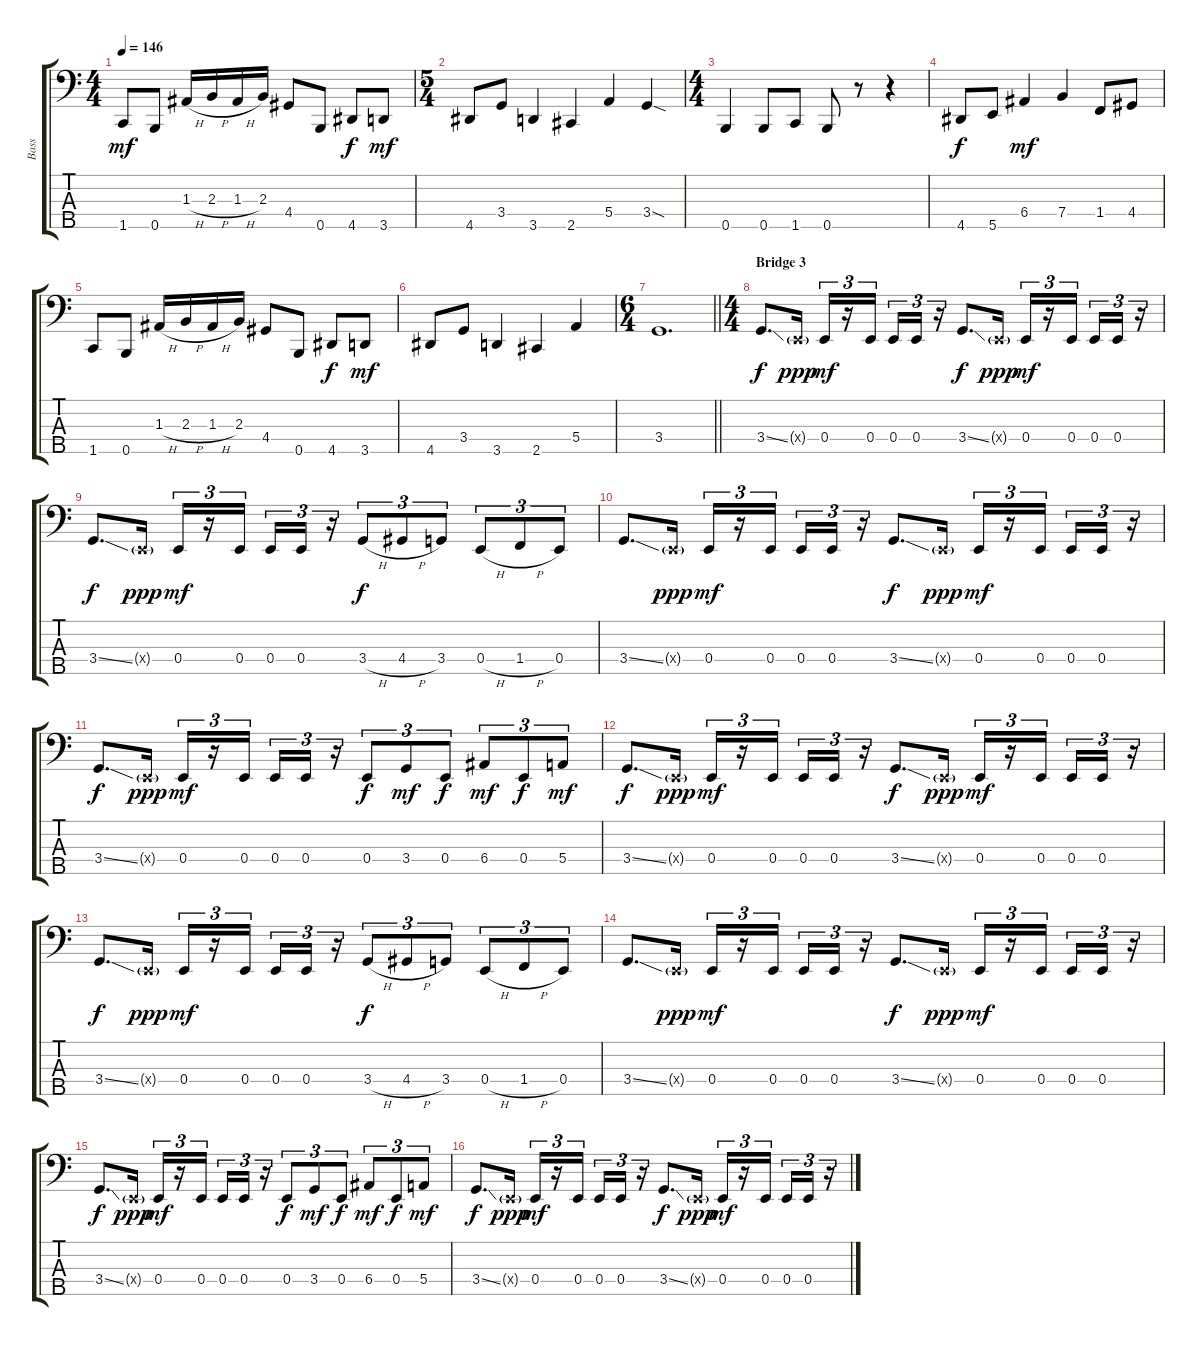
\track ("Bass" "Bass") {instrument electricbassfinger}
\staff {score tabs}
\tuning (G2 D2 A1 E1 B0) {hide}
\ts (4 4)
\tempo 146
\clef f4
\ks c
1.5.8{dy mf} 0.5.8 1.3{h}.16 2.3{h}.16 1.3{h}.16 2.3.16 4.4.8 0.5.8 4.5.8{dy f} 3.5.8{dy mf} |
\ts (5 4)
4.5.8 3.4.8 3.5.4 2.5.4 5.4.4 3.4{sod}.4 |
\ts (4 4)
0.5.4 0.5.8 1.5.8 0.5.8 r.8 r.4 |
4.5.8{dy f} 5.5.8 6.4.4{dy mf} 7.4.4 1.4.8 4.4.8 |
1.5.8 0.5.8 1.3{h}.16 2.3{h}.16 1.3{h}.16 2.3.16 4.4.8 0.5.8 4.5.8{dy f} 3.5.8{dy mf} |
4.5.8 3.4.8 3.5.4 2.5.4 5.4.4 |
\ts (6 4)
\barLineRight lightlight
3.4.1{d} |
\ts (4 4)
\section ("" "Bridge 3")
3.4{ss}.8{d dy f} 0.4{g x}.16{dy ppp} 0.4.16{tu (3 2) dy mf} r.16{tu (3 2)} 0.4.16{tu (3 2) beam splitsecondary} 0.4.16{tu (3 2)} 0.4.16{tu (3 2)} r.16{tu (3 2)} 3.4{ss}.8{d dy f} 0.4{g x}.16{dy ppp} 0.4.16{tu (3 2) dy mf} r.16{tu (3 2)} 0.4.16{tu (3 2) beam splitsecondary} 0.4.16{tu (3 2)} 0.4.16{tu (3 2)} r.16{tu (3 2)} |
3.4{ss}.8{d dy f} 0.4{g x}.16{dy ppp} 0.4.16{tu (3 2) dy mf} r.16{tu (3 2)} 0.4.16{tu (3 2) beam splitsecondary} 0.4.16{tu (3 2)} 0.4.16{tu (3 2)} r.16{tu (3 2)} 3.4{h}.8{tu (3 2) dy f} 4.4{h}.8{tu (3 2)} 3.4.8{tu (3 2)} 0.4{h}.8{tu (3 2)} 1.4{h}.8{tu (3 2)} 0.4.8{tu (3 2)} |
3.4{ss}.8{d} 0.4{g x}.16{dy ppp} 0.4.16{tu (3 2) dy mf} r.16{tu (3 2)} 0.4.16{tu (3 2) beam splitsecondary} 0.4.16{tu (3 2)} 0.4.16{tu (3 2)} r.16{tu (3 2)} 3.4{ss}.8{d dy f} 0.4{g x}.16{dy ppp} 0.4.16{tu (3 2) dy mf} r.16{tu (3 2)} 0.4.16{tu (3 2) beam splitsecondary} 0.4.16{tu (3 2)} 0.4.16{tu (3 2)} r.16{tu (3 2)} |
3.4{ss}.8{d dy f} 0.4{g x}.16{dy ppp} 0.4.16{tu (3 2) dy mf} r.16{tu (3 2)} 0.4.16{tu (3 2) beam splitsecondary} 0.4.16{tu (3 2)} 0.4.16{tu (3 2)} r.16{tu (3 2)} 0.4.8{tu (3 2) dy f} 3.4.8{tu (3 2) dy mf} 0.4.8{tu (3 2) dy f} 6.4.8{tu (3 2) dy mf} 0.4.8{tu (3 2) dy f} 5.4.8{tu (3 2) dy mf} |
3.4{ss}.8{d dy f} 0.4{g x}.16{dy ppp} 0.4.16{tu (3 2) dy mf} r.16{tu (3 2)} 0.4.16{tu (3 2) beam splitsecondary} 0.4.16{tu (3 2)} 0.4.16{tu (3 2)} r.16{tu (3 2)} 3.4{ss}.8{d dy f} 0.4{g x}.16{dy ppp} 0.4.16{tu (3 2) dy mf} r.16{tu (3 2)} 0.4.16{tu (3 2) beam splitsecondary} 0.4.16{tu (3 2)} 0.4.16{tu (3 2)} r.16{tu (3 2)} |
3.4{ss}.8{d dy f} 0.4{g x}.16{dy ppp} 0.4.16{tu (3 2) dy mf} r.16{tu (3 2)} 0.4.16{tu (3 2) beam splitsecondary} 0.4.16{tu (3 2)} 0.4.16{tu (3 2)} r.16{tu (3 2)} 3.4{h}.8{tu (3 2) dy f} 4.4{h}.8{tu (3 2)} 3.4.8{tu (3 2)} 0.4{h}.8{tu (3 2)} 1.4{h}.8{tu (3 2)} 0.4.8{tu (3 2)} |
3.4{ss}.8{d} 0.4{g x}.16{dy ppp} 0.4.16{tu (3 2) dy mf} r.16{tu (3 2)} 0.4.16{tu (3 2) beam splitsecondary} 0.4.16{tu (3 2)} 0.4.16{tu (3 2)} r.16{tu (3 2)} 3.4{ss}.8{d dy f} 0.4{g x}.16{dy ppp} 0.4.16{tu (3 2) dy mf} r.16{tu (3 2)} 0.4.16{tu (3 2) beam splitsecondary} 0.4.16{tu (3 2)} 0.4.16{tu (3 2)} r.16{tu (3 2)} |
3.4{ss}.8{d dy f} 0.4{g x}.16{dy ppp} 0.4.16{tu (3 2) dy mf} r.16{tu (3 2)} 0.4.16{tu (3 2) beam splitsecondary} 0.4.16{tu (3 2)} 0.4.16{tu (3 2)} r.16{tu (3 2)} 0.4.8{tu (3 2) dy f} 3.4.8{tu (3 2) dy mf} 0.4.8{tu (3 2) dy f} 6.4.8{tu (3 2) dy mf} 0.4.8{tu (3 2) dy f} 5.4.8{tu (3 2) dy mf} |
3.4{ss}.8{d dy f} 0.4{g x}.16{dy ppp} 0.4.16{tu (3 2) dy mf} r.16{tu (3 2)} 0.4.16{tu (3 2) beam splitsecondary} 0.4.16{tu (3 2)} 0.4.16{tu (3 2)} r.16{tu (3 2)} 3.4{ss}.8{d dy f} 0.4{g x}.16{dy ppp} 0.4.16{tu (3 2) dy mf} r.16{tu (3 2)} 0.4.16{tu (3 2) beam splitsecondary} 0.4.16{tu (3 2)} 0.4.16{tu (3 2)} r.16{tu (3 2)}
